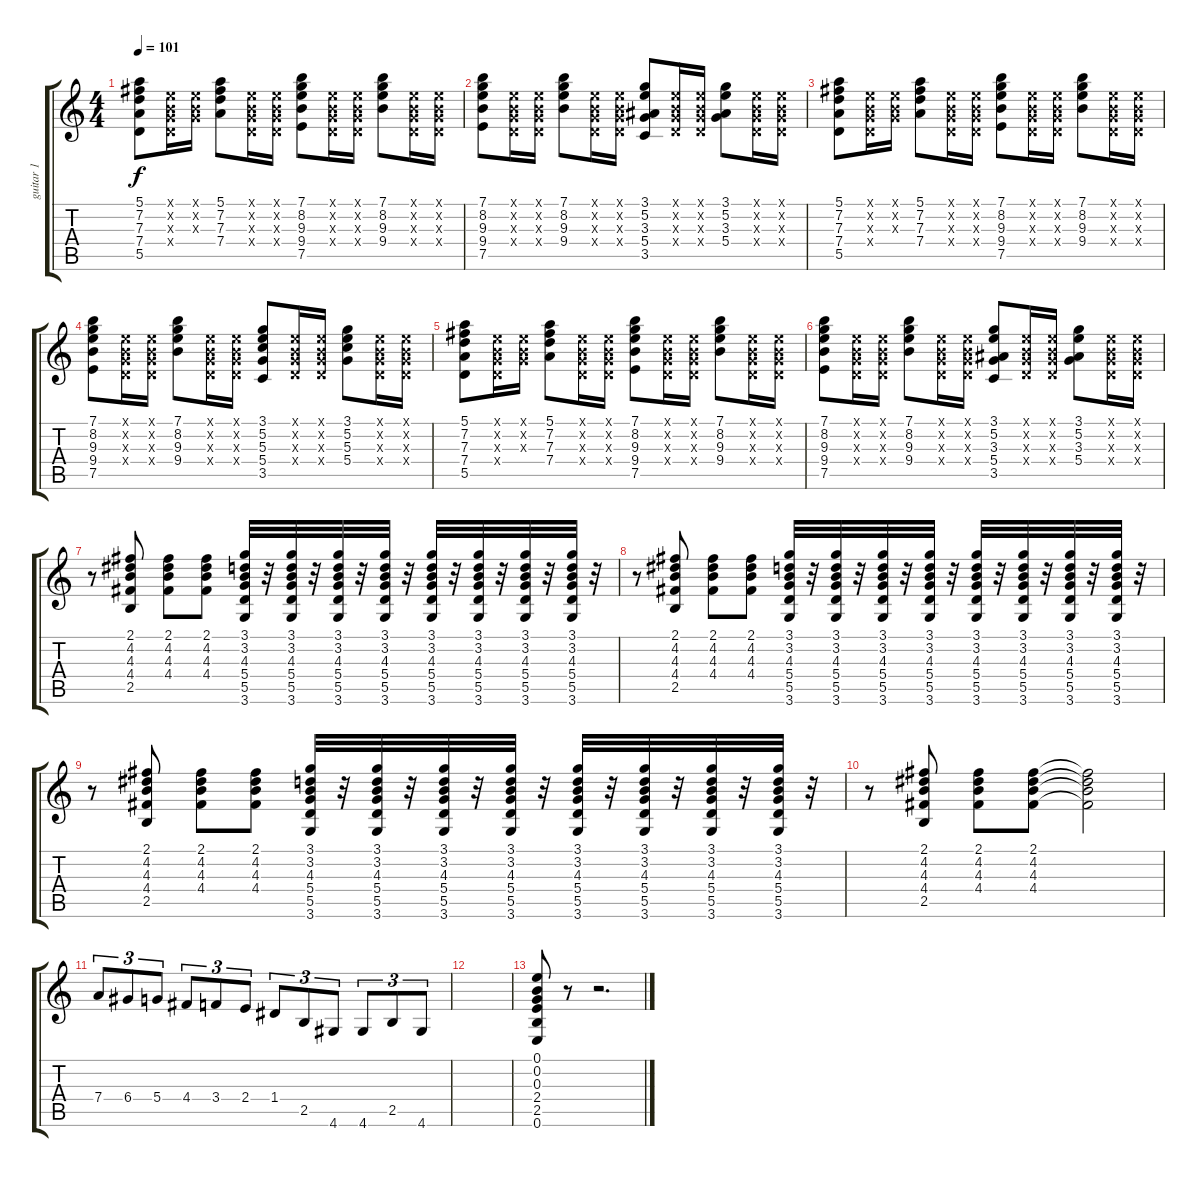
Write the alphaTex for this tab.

\track ("guitar 1" "guitar 1") {instrument acousticguitarsteel}
\staff {score tabs}
\tuning (E4 B3 G3 D3 A2 E2) {hide}
\ts (4 4)
\tempo 101
\clef g2
\ks c
(5.1 7.2 7.3 7.4 5.5).8{dy f} (0.1{x} 0.2{x} 0.3{x} 0.4{x}).16 (0.1{x} 0.2{x} 0.3{x}).16 (5.1 7.2 7.3 7.4).8 (0.1{x} 0.2{x} 0.3{x} 0.4{x}).16 (0.1{x} 0.2{x} 0.3{x} 0.4{x}).16 (7.1 8.2 9.3 9.4 7.5).8 (0.1{x} 0.2{x} 0.3{x} 0.4{x}).16 (0.1{x} 0.2{x} 0.3{x} 0.4{x}).16 (7.1 8.2 9.3 9.4).8 (0.1{x} 0.2{x} 0.3{x} 0.4{x}).16 (0.1{x} 0.2{x} 0.3{x} 0.4{x}).16 |
(7.1 8.2 9.3 9.4 7.5).8 (0.1{x} 0.2{x} 0.3{x} 0.4{x}).16 (0.1{x} 0.2{x} 0.3{x} 0.4{x}).16 (7.1 8.2 9.3 9.4).8 (0.1{x} 0.2{x} 0.3{x} 0.4{x}).16 (0.1{x} 0.2{x} 0.3{x} 0.4{x}).16 (3.1 5.2 3.3 5.4 3.5).8 (0.1{x} 0.2{x} 0.3{x} 0.4{x}).16 (0.1{x} 0.2{x} 0.3{x} 0.4{x}).16 (3.1 5.2 3.3 5.4).8 (0.1{x} 0.2{x} 0.3{x} 0.4{x}).16 (0.1{x} 0.2{x} 0.3{x} 0.4{x}).16 |
(5.1 7.2 7.3 7.4 5.5).8 (0.1{x} 0.2{x} 0.3{x} 0.4{x}).16 (0.1{x} 0.2{x} 0.3{x}).16 (5.1 7.2 7.3 7.4).8 (0.1{x} 0.2{x} 0.3{x} 0.4{x}).16 (0.1{x} 0.2{x} 0.3{x} 0.4{x}).16 (7.1 8.2 9.3 9.4 7.5).8 (0.1{x} 0.2{x} 0.3{x} 0.4{x}).16 (0.1{x} 0.2{x} 0.3{x} 0.4{x}).16 (7.1 8.2 9.3 9.4).8 (0.1{x} 0.2{x} 0.3{x} 0.4{x}).16 (0.1{x} 0.2{x} 0.3{x} 0.4{x}).16 |
(7.1 8.2 9.3 9.4 7.5).8 (0.1{x} 0.2{x} 0.3{x} 0.4{x}).16 (0.1{x} 0.2{x} 0.3{x} 0.4{x}).16 (7.1 8.2 9.3 9.4).8 (0.1{x} 0.2{x} 0.3{x} 0.4{x}).16 (0.1{x} 0.2{x} 0.3{x} 0.4{x}).16 (3.1 5.2 5.3 5.4 3.5).8 (0.1{x} 0.2{x} 0.3{x} 0.4{x}).16 (0.1{x} 0.2{x} 0.3{x} 0.4{x}).16 (3.1 5.2 5.3 5.4).8 (0.1{x} 0.2{x} 0.3{x} 0.4{x}).16 (0.1{x} 0.2{x} 0.3{x} 0.4{x}).16 |
(5.1 7.2 7.3 7.4 5.5).8 (0.1{x} 0.2{x} 0.3{x} 0.4{x}).16 (0.1{x} 0.2{x} 0.3{x}).16 (5.1 7.2 7.3 7.4).8 (0.1{x} 0.2{x} 0.3{x} 0.4{x}).16 (0.1{x} 0.2{x} 0.3{x} 0.4{x}).16 (7.1 8.2 9.3 9.4 7.5).8 (0.1{x} 0.2{x} 0.3{x} 0.4{x}).16 (0.1{x} 0.2{x} 0.3{x} 0.4{x}).16 (7.1 8.2 9.3 9.4).8 (0.1{x} 0.2{x} 0.3{x} 0.4{x}).16 (0.1{x} 0.2{x} 0.3{x} 0.4{x}).16 |
(7.1 8.2 9.3 9.4 7.5).8 (0.1{x} 0.2{x} 0.3{x} 0.4{x}).16 (0.1{x} 0.2{x} 0.3{x} 0.4{x}).16 (7.1 8.2 9.3 9.4).8 (0.1{x} 0.2{x} 0.3{x} 0.4{x}).16 (0.1{x} 0.2{x} 0.3{x} 0.4{x}).16 (3.1 5.2 3.3 5.4 3.5).8 (0.1{x} 0.2{x} 0.3{x} 0.4{x}).16 (0.1{x} 0.2{x} 0.3{x} 0.4{x}).16 (3.1 5.2 3.3 5.4).8 (0.1{x} 0.2{x} 0.3{x} 0.4{x}).16 (0.1{x} 0.2{x} 0.3{x} 0.4{x}).16 |
r.8 (2.1 4.2 4.3 4.4 2.5).8 (2.1 4.2 4.3 4.4).8 (2.1 4.2 4.3 4.4).8 (3.1 3.2 4.3 5.4 5.5 3.6).32 r.32 (3.1 3.2 4.3 5.4 5.5 3.6).32 r.32 (3.1 3.2 4.3 5.4 5.5 3.6).32 r.32 (3.1 3.2 4.3 5.4 5.5 3.6).32 r.32 (3.1 3.2 4.3 5.4 5.5 3.6).32 r.32 (3.1 3.2 4.3 5.4 5.5 3.6).32 r.32 (3.1 3.2 4.3 5.4 5.5 3.6).32 r.32 (3.1 3.2 4.3 5.4 5.5 3.6).32 r.32 |
r.8 (2.1 4.2 4.3 4.4 2.5).8 (2.1 4.2 4.3 4.4).8 (2.1 4.2 4.3 4.4).8 (3.1 3.2 4.3 5.4 5.5 3.6).32 r.32 (3.1 3.2 4.3 5.4 5.5 3.6).32 r.32 (3.1 3.2 4.3 5.4 5.5 3.6).32 r.32 (3.1 3.2 4.3 5.4 5.5 3.6).32 r.32 (3.1 3.2 4.3 5.4 5.5 3.6).32 r.32 (3.1 3.2 4.3 5.4 5.5 3.6).32 r.32 (3.1 3.2 4.3 5.4 5.5 3.6).32 r.32 (3.1 3.2 4.3 5.4 5.5 3.6).32 r.32 |
r.8 (2.1 4.2 4.3 4.4 2.5).8 (2.1 4.2 4.3 4.4).8 (2.1 4.2 4.3 4.4).8 (3.1 3.2 4.3 5.4 5.5 3.6).32 r.32 (3.1 3.2 4.3 5.4 5.5 3.6).32 r.32 (3.1 3.2 4.3 5.4 5.5 3.6).32 r.32 (3.1 3.2 4.3 5.4 5.5 3.6).32 r.32 (3.1 3.2 4.3 5.4 5.5 3.6).32 r.32 (3.1 3.2 4.3 5.4 5.5 3.6).32 r.32 (3.1 3.2 4.3 5.4 5.5 3.6).32 r.32 (3.1 3.2 4.3 5.4 5.5 3.6).32 r.32 |
r.8 (2.1 4.2 4.3 4.4 2.5).8 (2.1 4.2 4.3 4.4).8 (2.1 4.2 4.3 4.4).8 (2.1{t} 4.2{t} 4.3{t} 4.4{t}).2 |
7.4.8{tu (3 2) instrument overdrivenguitar} 6.4.8{tu (3 2)} 5.4.8{tu (3 2)} 4.4.8{tu (3 2)} 3.4.8{tu (3 2)} 2.4.8{tu (3 2)} 1.4.8{tu (3 2)} 2.5.8{tu (3 2)} 4.6.8{tu (3 2)} 4.6.8{tu (3 2)} 2.5.8{tu (3 2)} 4.6.8{tu (3 2)} |
|
(0.1 0.2 0.3 2.4 2.5 0.6).8 r.8 r.2{d}
